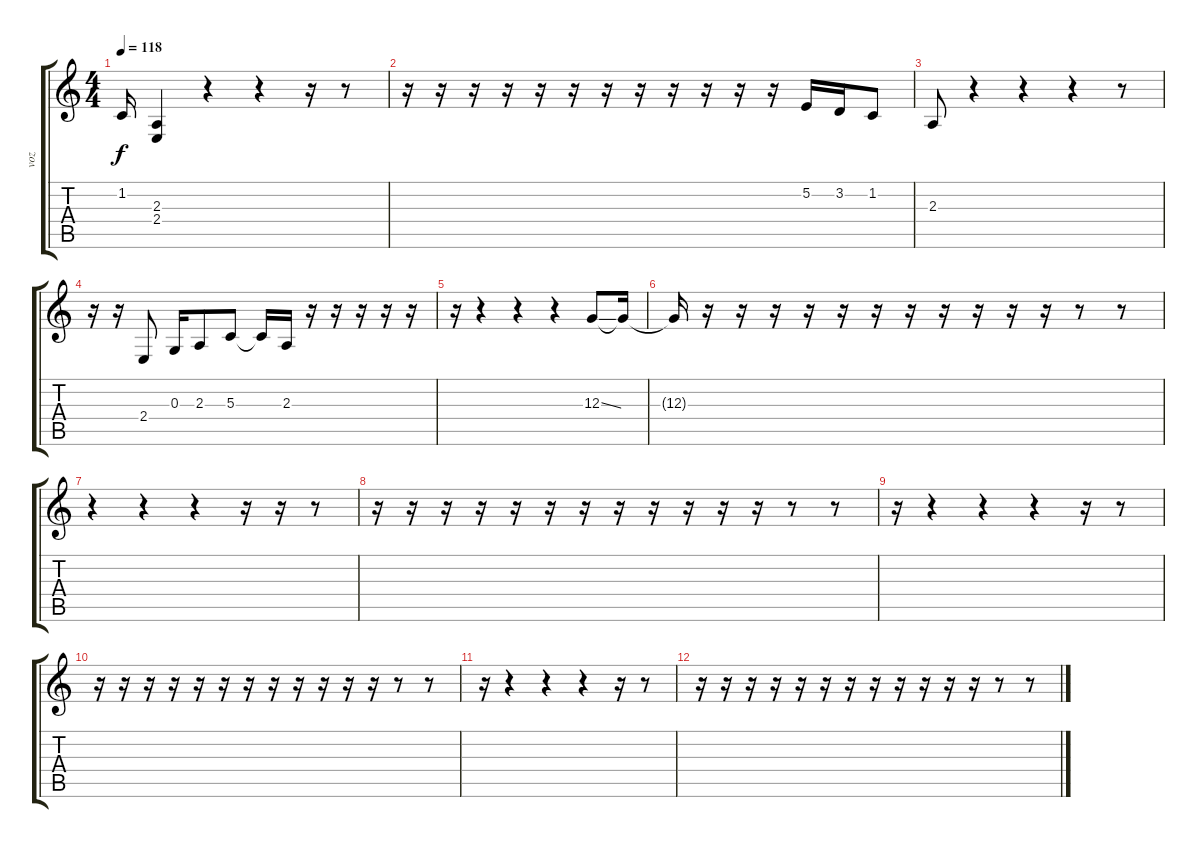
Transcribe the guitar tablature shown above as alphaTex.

\track ("voz" "voz") {instrument accordion}
\staff {score tabs}
\tuning (E4 B3 G3 D3 A2 E2) {hide}
\ts (4 4)
\tempo 118
\clef g2
\ks c
1.2{t}.16{dy f} (2.3 2.4).4 r.4 r.4 r.16 r.8 |
r.16 r.16 r.16 r.16 r.16 r.16 r.16 r.16 r.16 r.16 r.16 r.16 5.2.16 3.2.16 1.2.8 |
2.3.8 r.4 r.4 r.4 r.8 |
r.16 r.16 2.4.8 0.3.16 2.3.8 5.3.8 5.3{t}.16 2.3.16 r.16 r.16 r.16 r.16 r.16 |
r.16 r.4 r.4 r.4 12.3{ss}.8 12.3{t}.16 |
12.3{t}.16 r.16 r.16 r.16 r.16 r.16 r.16 r.16 r.16 r.16 r.16 r.16 r.8 r.8 |
r.4 r.4 r.4 r.16 r.16 r.8 |
r.16 r.16 r.16 r.16 r.16 r.16 r.16 r.16 r.16 r.16 r.16 r.16 r.8 r.8 |
r.16 r.4 r.4 r.4 r.16 r.8 |
r.16 r.16 r.16 r.16 r.16 r.16 r.16 r.16 r.16 r.16 r.16 r.16 r.8 r.8 |
r.16 r.4 r.4 r.4 r.16 r.8 |
r.16 r.16 r.16 r.16 r.16 r.16 r.16 r.16 r.16 r.16 r.16 r.16 r.8 r.8
